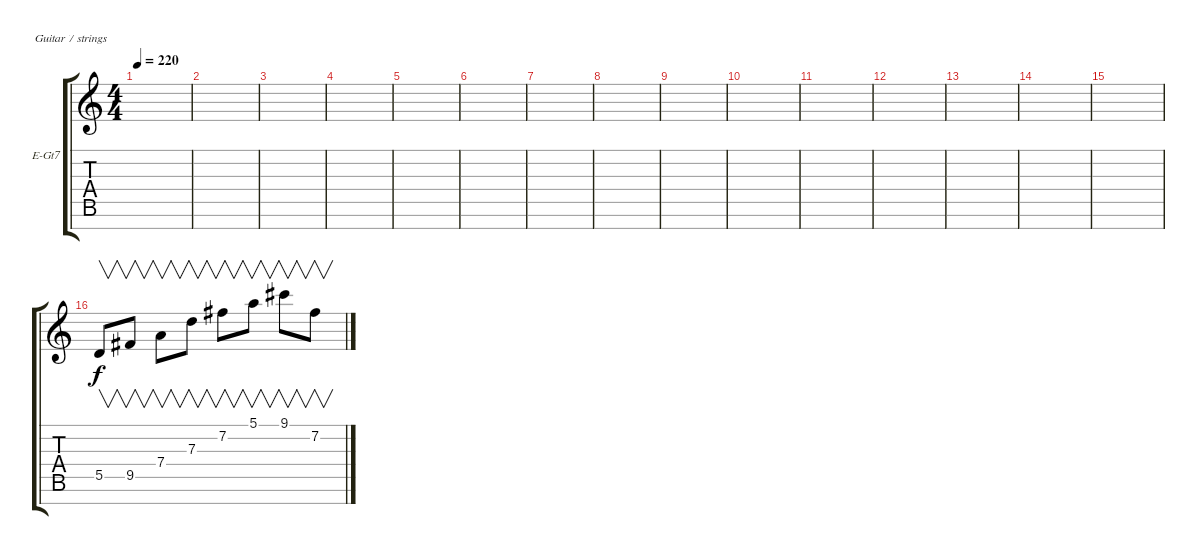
\defaultSystemsLayout 4
\bracketExtendMode groupsimilarinstruments
\firstSystemTrackNameOrientation horizontal
\otherSystemsTrackNameOrientation horizontal
\track ("Electric Guitar" "E-Gt7") {instrument electricguitarclean}
\staff {score tabs}
\tuning (E4 B3 G3 D3 A2 E2 B1)
\ts (4 4)
\tempo 220
\clef g2
\scale
0.487395
\ks c
|
\scale
0.256303 |
\scale
0.256303 |
\scale
0.333333 |
\scale
0.333333 |
\scale
0.333333 |
\scale
0.333333 |
\scale
0.333333 |
\scale
0.333333 |
\scale
0.333333 |
\scale
0.333333 |
\scale
0.333333 |
\scale
0.333333 |
\scale
0.333333 |
\scale
0.333333 |
\scale
0.333333 5.5.8{v} 9.5.8{v} 7.4.8{v} 7.3.8{v} 7.2.8{v} 5.1.8{v} 9.1.8{v} 7.2.8{v}
